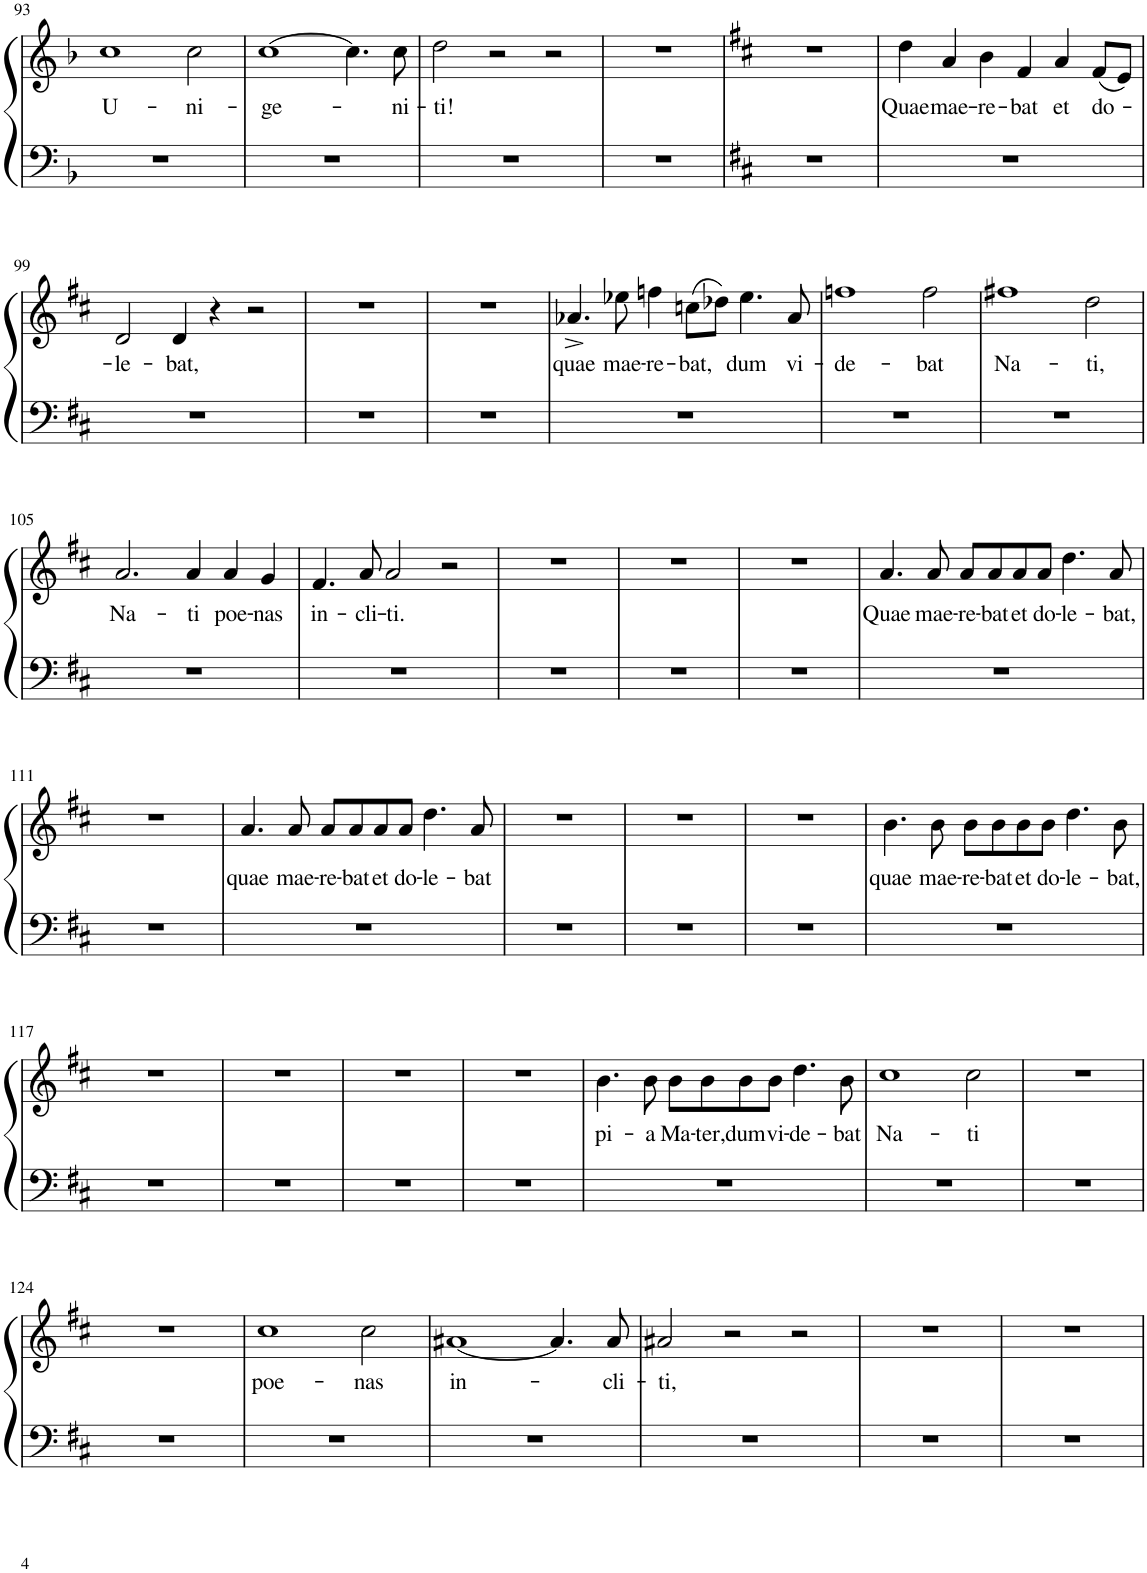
**kern	**kern	**text
*part1	*part1	*part1
*staff2	*staff1	*staff1
*I"Piano	*	*
*I'Pno.	*	*
!!LO:PB:g=z
*clefF4	*clefG2	*
*k[b-]	*k[b-]	*
*M3/2	*M3/2	*
=93	=93	=93
!	!	!LO:LY:b
1.r	1cc	U-
!	!	!LO:LY:b
.	2cc\	-ni-
=94	=94	=94
!	!	!LO:LY:b
1.r	[1cc	-ge-
.	4.cc\]	.
!	!	!LO:LY:b
.	8cc\	ni-
=95	=95	=95
!	!	!LO:LY:b
1.r	2dd\	-ti!
.	2r	.
.	2r	.
=96	=96	=96
1.r	1.r	.
=97	=97	=97
*k[f#c#]	*k[f#c#]	*
1.r	1.r	.
=98	=98	=98
!	!	!LO:LY:b
1.r	4dd\	Quae
!	!	!LO:LY:b
.	4a/	mae-
!	!	!LO:LY:b
.	4b\	-re-
!	!	!LO:LY:b
.	4f#/	-bat
!	!	!LO:LY:b
.	4a/	et
!	!	!LO:LY:b
.	(8f#/L	do-
.	8e/J)	.
!!LO:LB:g=z
=99	=99	=99
!	!	!LO:LY:b
1.r	2d/	-le-
!	!	!LO:LY:b
.	4d/	-bat,
.	4r	.
.	2r	.
=100	=100	=100
1.r	1.r	.
=101	=101	=101
1.r	1.r	.
=102	=102	=102
!	!	!LO:LY:b
1.r	4.a-X^/	quae
!	!	!LO:LY:b
.	8ee-X\	mae-
!	!	!LO:LY:b
.	4ffn\	-re-
!	!	!LO:LY:b
.	(8ccn\L	-bat,
.	8dd-X\J)	.
!	!	!LO:LY:b
.	4.ee-\	dum
!	!	!LO:LY:b
.	8a-/	vi-
=103	=103	=103
!	!	!LO:LY:b
1.r	1ffn	-de-
!	!	!LO:LY:b
.	2ff\	-bat
=104	=104	=104
!	!	!LO:LY:b
1.r	1ff#X	Na-
!	!	!LO:LY:b
.	2dd\	-ti,
!!LO:LB:g=z
=105	=105	=105
!	!	!LO:LY:b
1.r	2.a/	Na-
!	!	!LO:LY:b
.	4a/	-ti
!	!	!LO:LY:b
.	4a/	poe-
!	!	!LO:LY:b
.	4g/	-nas
=106	=106	=106
!	!	!LO:LY:b
1.r	4.f#/	in-
!	!	!LO:LY:b
.	8a/	-cli-
!	!	!LO:LY:b
.	2a/	-ti.
.	2r	.
=107	=107	=107
1.r	1.r	.
=108	=108	=108
1.r	1.r	.
=109	=109	=109
1.r	1.r	.
=110	=110	=110
!	!	!LO:LY:b
1.r	4.a/	Quae
!	!	!LO:LY:b
.	8a/	mae-
!	!	!LO:LY:b
.	8a/L	-re-
!	!	!LO:LY:b
.	8a/	-bat
!	!	!LO:LY:b
.	8a/	et
!	!	!LO:LY:b
.	8a/J	do-
!	!	!LO:LY:b
.	4.dd\	-le-
!	!	!LO:LY:b
.	8a/	-bat,
!!LO:LB:g=z
=111	=111	=111
1.r	1.r	.
=112	=112	=112
!	!	!LO:LY:b
1.r	4.a/	quae
!	!	!LO:LY:b
.	8a/	mae-
!	!	!LO:LY:b
.	8a/L	-re-
!	!	!LO:LY:b
.	8a/	-bat
!	!	!LO:LY:b
.	8a/	et
!	!	!LO:LY:b
.	8a/J	do-
!	!	!LO:LY:b
.	4.dd\	-le-
!	!	!LO:LY:b
.	8a/	-bat
=113	=113	=113
1.r	1.r	.
=114	=114	=114
1.r	1.r	.
=115	=115	=115
1.r	1.r	.
=116	=116	=116
!	!	!LO:LY:b
1.r	4.b\	quae
!	!	!LO:LY:b
.	8b\	mae-
!	!	!LO:LY:b
.	8b\L	-re-
!	!	!LO:LY:b
.	8b\	-bat
!	!	!LO:LY:b
.	8b\	et
!	!	!LO:LY:b
.	8b\J	do-
!	!	!LO:LY:b
.	4.dd\	-le-
!	!	!LO:LY:b
.	8b\	-bat,
!!LO:LB:g=z
=117	=117	=117
1.r	1.r	.
=118	=118	=118
1.r	1.r	.
=119	=119	=119
1.r	1.r	.
=120	=120	=120
1.r	1.r	.
=121	=121	=121
!	!	!LO:LY:b
1.r	4.b\	pi-
!	!	!LO:LY:b
.	8b\	-a
!	!	!LO:LY:b
.	8b\L	Ma-
!	!	!LO:LY:b
.	8b\	-ter,
!	!	!LO:LY:b
.	8b\	dum
!	!	!LO:LY:b
.	8b\J	vi-
!	!	!LO:LY:b
.	4.dd\	-de-
!	!	!LO:LY:b
.	8b\	-bat
=122	=122	=122
!	!	!LO:LY:b
1.r	1cc#	Na-
!	!	!LO:LY:b
.	2cc#\	-ti
=123	=123	=123
1.r	1.r	.
!!LO:LB:g=z
=124	=124	=124
1.r	1.r	.
=125	=125	=125
!	!	!LO:LY:b
1.r	1cc#	poe-
!	!	!LO:LY:b
.	2cc#\	-nas
=126	=126	=126
!	!	!LO:LY:b
1.r	[1a#X	in-
.	4.a#/]	.
!	!	!LO:LY:b
.	8a#/	-cli-
=127	=127	=127
!	!	!LO:LY:b
1.r	2a#X/	-ti,
.	2r	.
.	2r	.
=128	=128	=128
1.r	1.r	.
=129	=129	=129
1.r	1.r	.
=	=	=
*-	*-	*-
